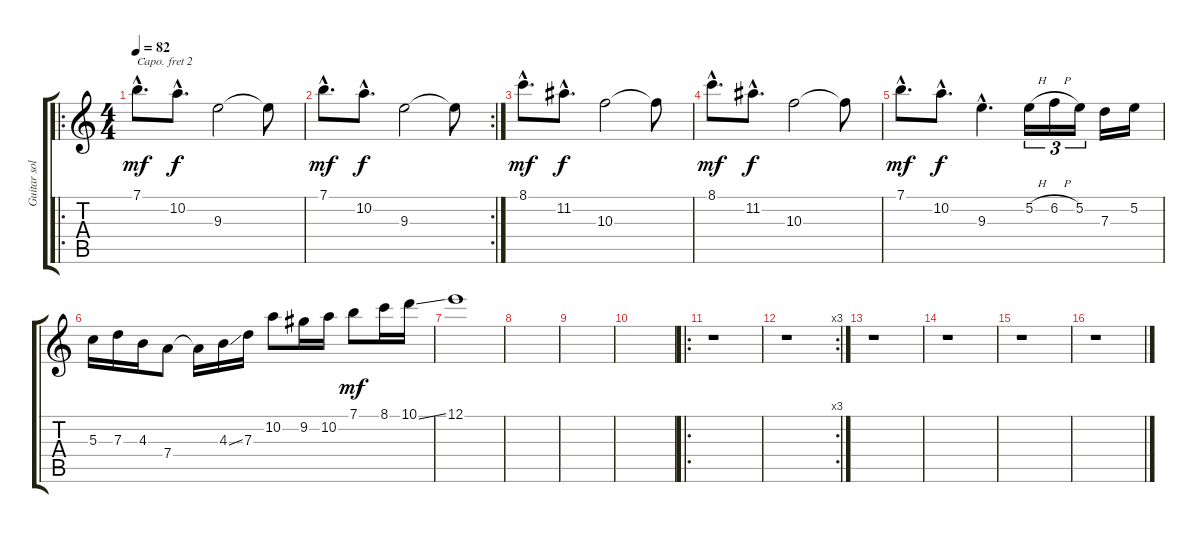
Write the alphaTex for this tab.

\track ("Guitar solo" "Guitar sol") {instrument distortionguitar}
\staff {score tabs}
\capo 2
\tuning (D4 A3 F3 C3 G2 D2) {hide}
\ro
\ts (4 4)
\tempo 82
\clef g2
\ks c
7.1{hac}.8{d dy mf} 10.2{hac}.8{d dy f} 9.3.2 9.3{t}.8 |
\rc 2
7.1{hac}.8{d dy mf} 10.2{hac}.8{d dy f} 9.3.2 9.3{t}.8 |
8.1{hac}.8{d dy mf} 11.2{hac}.8{d dy f} 10.3.2 10.3{t}.8 |
8.1{hac}.8{d dy mf} 11.2{hac}.8{d dy f} 10.3.2 10.3{t}.8 |
7.1{hac}.8{d dy mf} 10.2{hac}.8{d dy f} 9.3{hac}.4{d} 5.2{h}.16{tu (3 2)} 6.2{h}.16{tu (3 2)} 5.2.16{tu (3 2)} 7.3.16 5.2.16 |
5.3.16 7.3.16 4.3.16 7.4.8 7.4{t}.16 4.3{ss}.16 7.3.16 10.2.8 9.2.16 10.2.16 7.1.8{dy mf} 8.1.16 10.1{ss}.16 |
12.1.1 |
|
|
|
\ro
r.1 |
\rc 3
r.1 |
r.1 |
r.1 |
r.1 |
r.1
